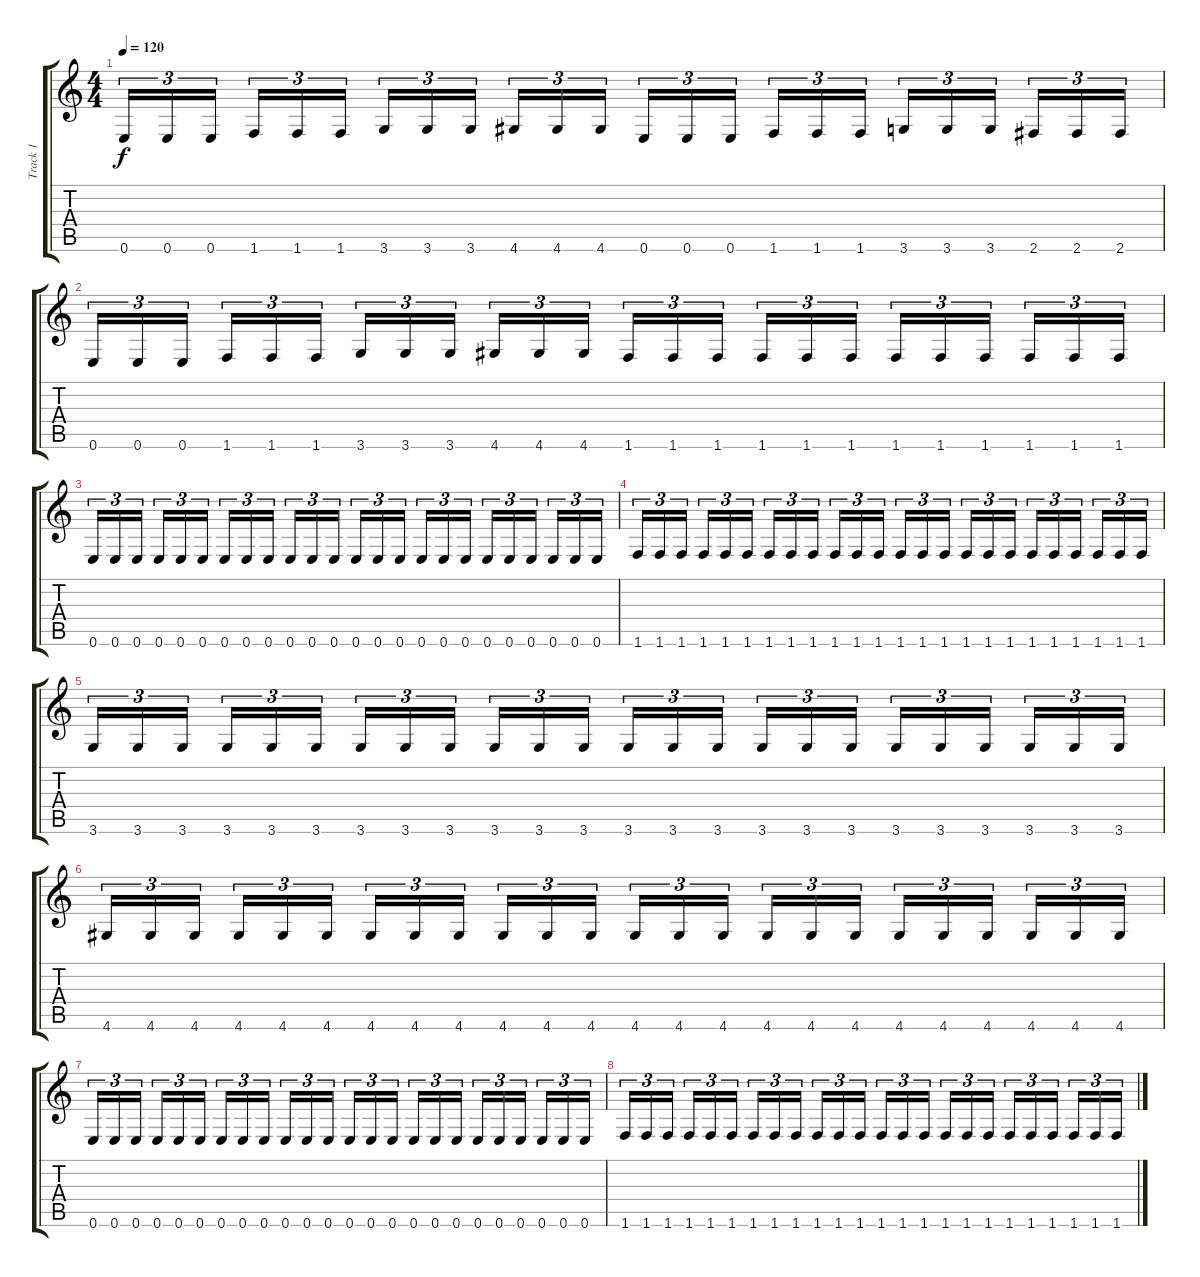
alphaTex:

\track ("Track 1" "Track 1") {instrument distortionguitar}
\staff {score tabs}
\tuning (E4 B3 G3 D3 A2 E2) {hide}
\ts (4 4)
\tempo 120
\clef g2
\ks c
0.6.16{tu (3 2) dy f} 0.6.16{tu (3 2)} 0.6.16{tu (3 2)} 1.6.16{tu (3 2)} 1.6.16{tu (3 2)} 1.6.16{tu (3 2)} 3.6.16{tu (3 2)} 3.6.16{tu (3 2)} 3.6.16{tu (3 2)} 4.6.16{tu (3 2)} 4.6.16{tu (3 2)} 4.6.16{tu (3 2)} 0.6.16{tu (3 2)} 0.6.16{tu (3 2)} 0.6.16{tu (3 2)} 1.6.16{tu (3 2)} 1.6.16{tu (3 2)} 1.6.16{tu (3 2)} 3.6.16{tu (3 2)} 3.6.16{tu (3 2)} 3.6.16{tu (3 2)} 2.6.16{tu (3 2)} 2.6.16{tu (3 2)} 2.6.16{tu (3 2)} |
0.6.16{tu (3 2)} 0.6.16{tu (3 2)} 0.6.16{tu (3 2)} 1.6.16{tu (3 2)} 1.6.16{tu (3 2)} 1.6.16{tu (3 2)} 3.6.16{tu (3 2)} 3.6.16{tu (3 2)} 3.6.16{tu (3 2)} 4.6.16{tu (3 2)} 4.6.16{tu (3 2)} 4.6.16{tu (3 2)} 1.6.16{tu (3 2)} 1.6.16{tu (3 2)} 1.6.16{tu (3 2)} 1.6.16{tu (3 2)} 1.6.16{tu (3 2)} 1.6.16{tu (3 2)} 1.6.16{tu (3 2)} 1.6.16{tu (3 2)} 1.6.16{tu (3 2)} 1.6.16{tu (3 2)} 1.6.16{tu (3 2)} 1.6.16{tu (3 2)} |
0.6.16{tu (3 2)} 0.6.16{tu (3 2)} 0.6.16{tu (3 2)} 0.6.16{tu (3 2)} 0.6.16{tu (3 2)} 0.6.16{tu (3 2)} 0.6.16{tu (3 2)} 0.6.16{tu (3 2)} 0.6.16{tu (3 2)} 0.6.16{tu (3 2)} 0.6.16{tu (3 2)} 0.6.16{tu (3 2)} 0.6.16{tu (3 2)} 0.6.16{tu (3 2)} 0.6.16{tu (3 2)} 0.6.16{tu (3 2)} 0.6.16{tu (3 2)} 0.6.16{tu (3 2)} 0.6.16{tu (3 2)} 0.6.16{tu (3 2)} 0.6.16{tu (3 2)} 0.6.16{tu (3 2)} 0.6.16{tu (3 2)} 0.6.16{tu (3 2)} |
1.6.16{tu (3 2)} 1.6.16{tu (3 2)} 1.6.16{tu (3 2)} 1.6.16{tu (3 2)} 1.6.16{tu (3 2)} 1.6.16{tu (3 2)} 1.6.16{tu (3 2)} 1.6.16{tu (3 2)} 1.6.16{tu (3 2)} 1.6.16{tu (3 2)} 1.6.16{tu (3 2)} 1.6.16{tu (3 2)} 1.6.16{tu (3 2)} 1.6.16{tu (3 2)} 1.6.16{tu (3 2)} 1.6.16{tu (3 2)} 1.6.16{tu (3 2)} 1.6.16{tu (3 2)} 1.6.16{tu (3 2)} 1.6.16{tu (3 2)} 1.6.16{tu (3 2)} 1.6.16{tu (3 2)} 1.6.16{tu (3 2)} 1.6.16{tu (3 2)} |
3.6.16{tu (3 2)} 3.6.16{tu (3 2)} 3.6.16{tu (3 2)} 3.6.16{tu (3 2)} 3.6.16{tu (3 2)} 3.6.16{tu (3 2)} 3.6.16{tu (3 2)} 3.6.16{tu (3 2)} 3.6.16{tu (3 2)} 3.6.16{tu (3 2)} 3.6.16{tu (3 2)} 3.6.16{tu (3 2)} 3.6.16{tu (3 2)} 3.6.16{tu (3 2)} 3.6.16{tu (3 2)} 3.6.16{tu (3 2)} 3.6.16{tu (3 2)} 3.6.16{tu (3 2)} 3.6.16{tu (3 2)} 3.6.16{tu (3 2)} 3.6.16{tu (3 2)} 3.6.16{tu (3 2)} 3.6.16{tu (3 2)} 3.6.16{tu (3 2)} |
4.6.16{tu (3 2)} 4.6.16{tu (3 2)} 4.6.16{tu (3 2)} 4.6.16{tu (3 2)} 4.6.16{tu (3 2)} 4.6.16{tu (3 2)} 4.6.16{tu (3 2)} 4.6.16{tu (3 2)} 4.6.16{tu (3 2)} 4.6.16{tu (3 2)} 4.6.16{tu (3 2)} 4.6.16{tu (3 2)} 4.6.16{tu (3 2)} 4.6.16{tu (3 2)} 4.6.16{tu (3 2)} 4.6.16{tu (3 2)} 4.6.16{tu (3 2)} 4.6.16{tu (3 2)} 4.6.16{tu (3 2)} 4.6.16{tu (3 2)} 4.6.16{tu (3 2)} 4.6.16{tu (3 2)} 4.6.16{tu (3 2)} 4.6.16{tu (3 2)} |
0.6.16{tu (3 2)} 0.6.16{tu (3 2)} 0.6.16{tu (3 2)} 0.6.16{tu (3 2)} 0.6.16{tu (3 2)} 0.6.16{tu (3 2)} 0.6.16{tu (3 2)} 0.6.16{tu (3 2)} 0.6.16{tu (3 2)} 0.6.16{tu (3 2)} 0.6.16{tu (3 2)} 0.6.16{tu (3 2)} 0.6.16{tu (3 2)} 0.6.16{tu (3 2)} 0.6.16{tu (3 2)} 0.6.16{tu (3 2)} 0.6.16{tu (3 2)} 0.6.16{tu (3 2)} 0.6.16{tu (3 2)} 0.6.16{tu (3 2)} 0.6.16{tu (3 2)} 0.6.16{tu (3 2)} 0.6.16{tu (3 2)} 0.6.16{tu (3 2)} |
1.6.16{tu (3 2)} 1.6.16{tu (3 2)} 1.6.16{tu (3 2)} 1.6.16{tu (3 2)} 1.6.16{tu (3 2)} 1.6.16{tu (3 2)} 1.6.16{tu (3 2)} 1.6.16{tu (3 2)} 1.6.16{tu (3 2)} 1.6.16{tu (3 2)} 1.6.16{tu (3 2)} 1.6.16{tu (3 2)} 1.6.16{tu (3 2)} 1.6.16{tu (3 2)} 1.6.16{tu (3 2)} 1.6.16{tu (3 2)} 1.6.16{tu (3 2)} 1.6.16{tu (3 2)} 1.6.16{tu (3 2)} 1.6.16{tu (3 2)} 1.6.16{tu (3 2)} 1.6.16{tu (3 2)} 1.6.16{tu (3 2)} 1.6.16{tu (3 2)}
